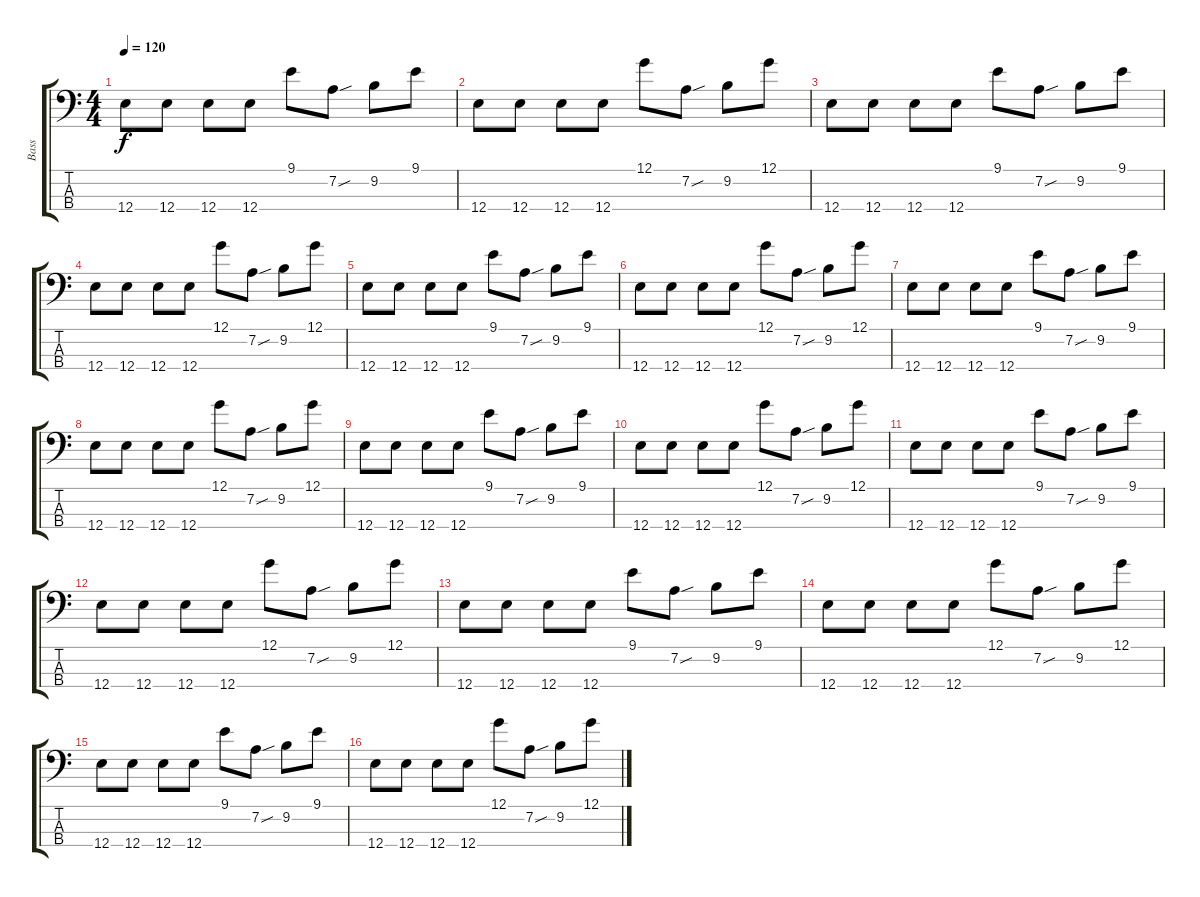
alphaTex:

\track ("Bass" "Bass") {instrument electricbassfinger}
\staff {score tabs}
\tuning (G2 D2 A1 E1) {hide}
\ts (4 4)
\tempo 120
\clef f4
\ks c
12.4.8{dy f} 12.4.8 12.4.8 12.4.8 9.1.8 7.2{sou}.8 9.2.8 9.1.8 |
12.4.8 12.4.8 12.4.8 12.4.8 12.1.8 7.2{sou}.8 9.2.8 12.1.8 |
12.4.8 12.4.8 12.4.8 12.4.8 9.1.8 7.2{sou}.8 9.2.8 9.1.8 |
12.4.8 12.4.8 12.4.8 12.4.8 12.1.8 7.2{sou}.8 9.2.8 12.1.8 |
12.4.8 12.4.8 12.4.8 12.4.8 9.1.8 7.2{sou}.8 9.2.8 9.1.8 |
12.4.8 12.4.8 12.4.8 12.4.8 12.1.8 7.2{sou}.8 9.2.8 12.1.8 |
12.4.8 12.4.8 12.4.8 12.4.8 9.1.8 7.2{sou}.8 9.2.8 9.1.8 |
12.4.8 12.4.8 12.4.8 12.4.8 12.1.8 7.2{sou}.8 9.2.8 12.1.8 |
12.4.8 12.4.8 12.4.8 12.4.8 9.1.8 7.2{sou}.8 9.2.8 9.1.8 |
12.4.8 12.4.8 12.4.8 12.4.8 12.1.8 7.2{sou}.8 9.2.8 12.1.8 |
12.4.8 12.4.8 12.4.8 12.4.8 9.1.8 7.2{sou}.8 9.2.8 9.1.8 |
12.4.8 12.4.8 12.4.8 12.4.8 12.1.8 7.2{sou}.8 9.2.8 12.1.8 |
12.4.8 12.4.8 12.4.8 12.4.8 9.1.8 7.2{sou}.8 9.2.8 9.1.8 |
12.4.8 12.4.8 12.4.8 12.4.8 12.1.8 7.2{sou}.8 9.2.8 12.1.8 |
12.4.8 12.4.8 12.4.8 12.4.8 9.1.8 7.2{sou}.8 9.2.8 9.1.8 |
12.4.8 12.4.8 12.4.8 12.4.8 12.1.8 7.2{sou}.8 9.2.8 12.1.8
